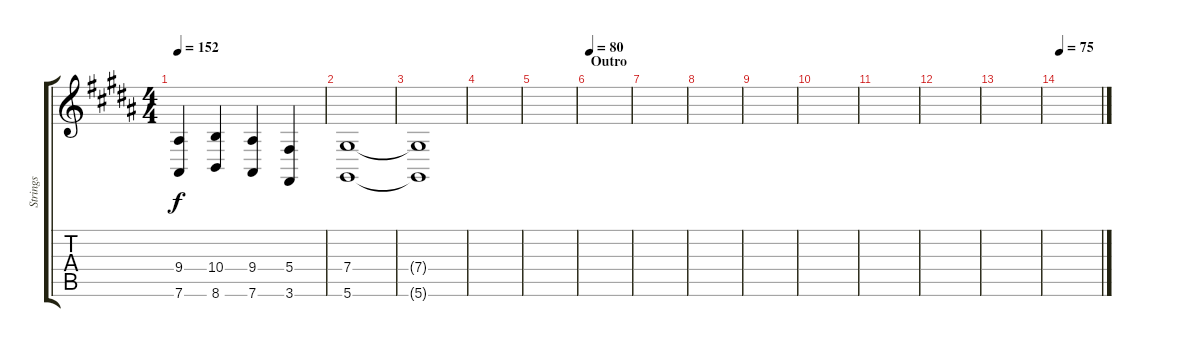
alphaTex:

\track ("Strings" "Strings") {instrument stringensemble1}
\staff {score tabs}
\tuning (Eb4 Bb3 Gb3 Db3 Ab2 Eb2) {hide}
\ts (4 4)
\tempo 152
\clef g2
\ks b
(9.4{t} 7.6{t}).4{dy f} (10.4 8.6).4 (9.4 7.6).4 (5.4 3.6).4 |
(7.4 5.6).1 |
(7.4{t} 5.6{t}).1 |
|
|
\section ("" "Outro")
\tempo 120
\tempo 80
|
|
|
|
|
|
|
|
\tempo 75
